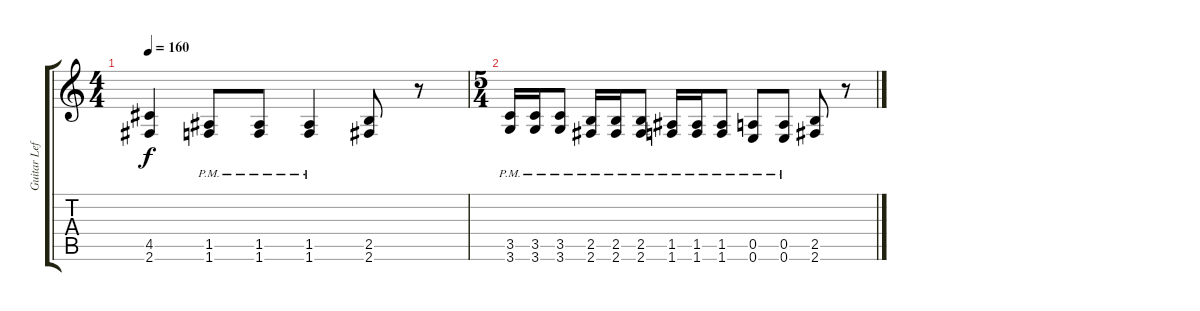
\track ("Guitar Left" "Guitar Lef") {instrument distortionguitar}
\staff {score tabs}
\tuning (E4 B3 G3 D3 A2 E2) {hide}
\ts (4 4)
\tempo 160
\clef g2
\ks c
(4.5 2.6).4{dy f} (1.5{pm} 1.6{pm}).8 (1.5{pm} 1.6{pm}).8 (1.5{pm} 1.6{pm}).4 (2.5 2.6).8 r.8 |
\ts (5 4)
(3.5{pm} 3.6{pm}).16 (3.5{pm} 3.6{pm}).16 (3.5{pm} 3.6{pm}).8 (2.5{pm} 2.6{pm}).16 (2.5{pm} 2.6{pm}).16 (2.5{pm} 2.6{pm}).8 (1.5{pm} 1.6{pm}).16 (1.5{pm} 1.6{pm}).16 (1.5{pm} 1.6{pm}).8 (0.5{pm} 0.6{pm}).8 (0.5{pm} 0.6{pm}).8 (2.5 2.6).8 r.8
